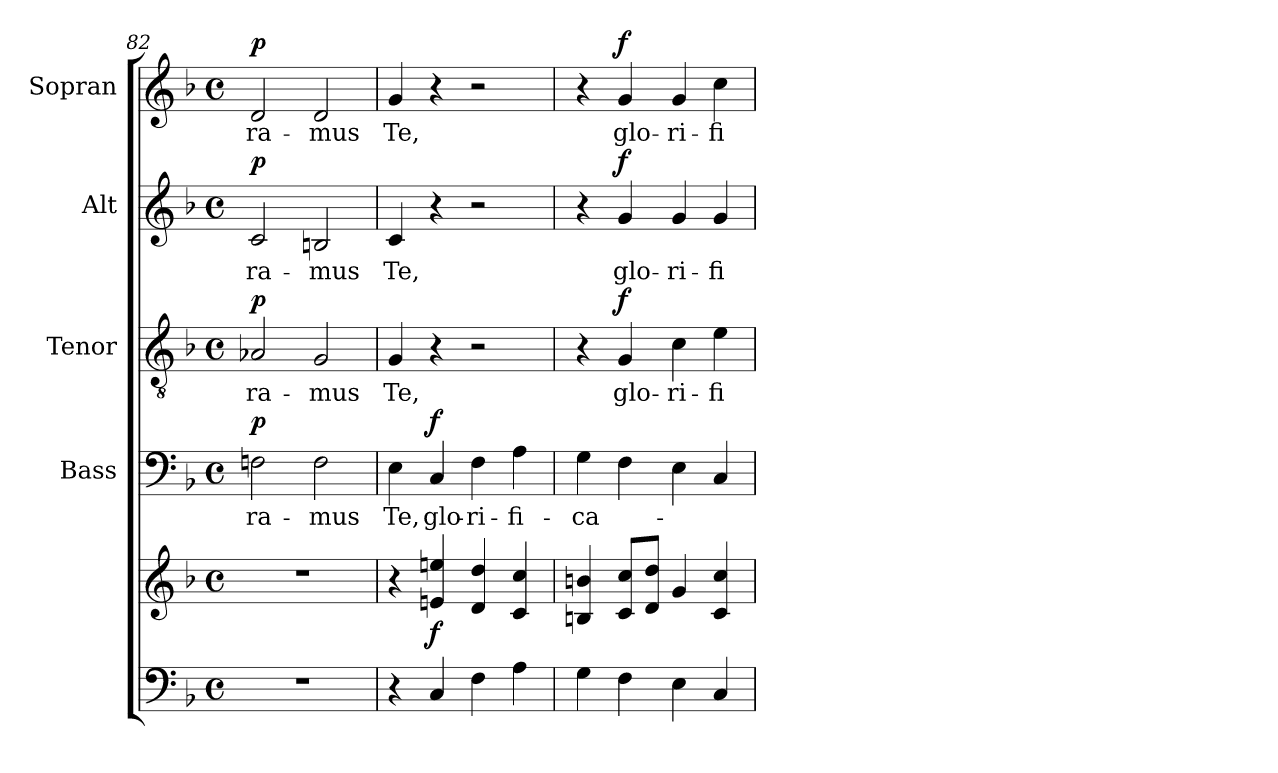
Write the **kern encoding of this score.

**kern	**kern	**dynam	**kern	**text	**dynam	**kern	**text	**dynam	**kern	**text	**dynam	**kern	**text	**dynam
*part5	*part5	*part5	*part4	*part4	*part4	*part3	*part3	*part3	*part2	*part2	*part2	*part1	*part1	*part1
*staff6	*staff5	*staff5/6	*staff4	*staff4	*staff4	*staff3	*staff3	*staff3	*staff2	*staff2	*staff2	*staff1	*staff1	*staff1
*	*	*	*I"Bass	*	*	*I"Tenor	*	*	*I"Alt	*	*	*I"Sopran	*	*
*	*	*	*I'B.	*	*	*I'T.	*	*	*I'A.	*	*	*I'S.	*	*
*clefF4	*clefG2	*	*clefF4	*	*	*clefGv2	*	*	*clefG2	*	*	*clefG2	*	*
*k[b-]	*k[b-]	*	*k[b-]	*	*	*k[b-]	*	*	*k[b-]	*	*	*k[b-]	*	*
*F:	*F:	*	*F:	*	*	*F:	*	*	*F:	*	*	*F:	*	*
*M4/4	*M4/4	*	*M4/4	*	*	*M4/4	*	*	*M4/4	*	*	*M4/4	*	*
*met(c)	*met(c)	*	*met(c)	*	*	*met(c)	*	*	*met(c)	*	*	*met(c)	*	*
=82	=82	=82	=82	=82	=82	=82	=82	=82	=82	=82	=82	=82	=82	=82
!	!	!	!	!LO:LY:b	!LO:DY:a	!	!LO:LY:b	!LO:DY:a	!	!LO:LY:b	!LO:DY:a	!	!LO:LY:b	!LO:DY:a
1r	1r	.	2Fn\	-ra-	p	2A-X/	-ra-	p	2c/	-ra-	p	2d/	-ra-	p
!	!	!	!	!LO:LY:b	!	!	!LO:LY:b	!	!	!LO:LY:b	!	!	!LO:LY:b	!
.	.	.	2F\	-mus	.	2G/	-mus	.	2Bn/	-mus	.	2d/	-mus	.
=83	=83	=83	=83	=83	=83	=83	=83	=83	=83	=83	=83	=83	=83	=83
!	!	!	!	!LO:LY:b	!	!	!LO:LY:b	!	!	!LO:LY:b	!	!	!LO:LY:b	!
4r	4r	.	4E\	Te,	.	4G/	Te,	.	4c/	Te,	.	4g/	Te,	.
!	!	!LO:DY:b	!	!LO:LY:b	!LO:DY:a	!	!	!	!	!	!	!	!	!
4C/	4en/ 4een/	f	4C/	glo-	f	4r	.	.	4r	.	.	4r	.	.
!	!	!	!	!LO:LY:b	!	!	!	!	!	!	!	!	!	!
4F\	4d/ 4dd/	.	4F\	-ri-	.	2r	.	.	2r	.	.	2r	.	.
!	!	!	!	!LO:LY:b	!	!	!	!	!	!	!	!	!	!
4A\	4c/ 4cc/	.	4A\	-fi-	.	.	.	.	.	.	.	.	.	.
=84	=84	=84	=84	=84	=84	=84	=84	=84	=84	=84	=84	=84	=84	=84
!	!	!	!	!LO:LY:b	!	!	!	!	!	!	!	!	!	!
4G\	4Bn/ 4bn/	.	4G\	-ca-	.	4r	.	.	4r	.	.	4r	.	.
!	!	!	!	!	!	!	!LO:LY:b	!LO:DY:a	!	!LO:LY:b	!LO:DY:a	!	!LO:LY:b	!LO:DY:a
4F\	8c/ 8cc/L	.	4F\	.	.	4G/	glo-	f	4g/	glo-	f	4g/	glo-	f
.	8d/ 8dd/J	.	.	.	.	.	.	.	.	.	.	.	.	.
!	!	!	!	!	!	!	!LO:LY:b	!	!	!LO:LY:b	!	!	!LO:LY:b	!
4E\	4g/	.	4E\	.	.	4c\	-ri-	.	4g/	-ri-	.	4g/	-ri-	.
!	!	!	!	!	!	!	!LO:LY:b	!	!	!LO:LY:b	!	!	!LO:LY:b	!
4C/	4c/ 4cc/	.	4C/	.	.	4e\	-fi-	.	4g/	-fi-	.	4cc\	-fi-	.
=	=	=	=	=	=	=	=	=	=	=	=	=	=	=
*-	*-	*-	*-	*-	*-	*-	*-	*-	*-	*-	*-	*-	*-	*-
